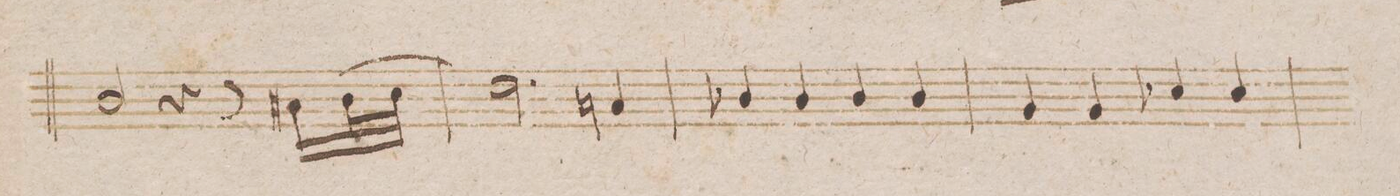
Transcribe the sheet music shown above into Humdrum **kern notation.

**kern	**dynam
*I"Fagotto 1mo	*
*clefF4	*
*k[b-]	*
*met(c)	*
*M4/4	*
2D/	.
4r	.
8r	.
(>16C#X\LL	.
32D\L	.
32E\JJJ	.
=203	=203
2.F\)	.
4Cn/	.
=204	=204
4D-X/	.
4D-/	.
4D-/	.
4D-/	.
=205	=205
4BB-/	.
4BB-/	.
4E-X/	.
4E-/	.
=206	=206
*-	*-
